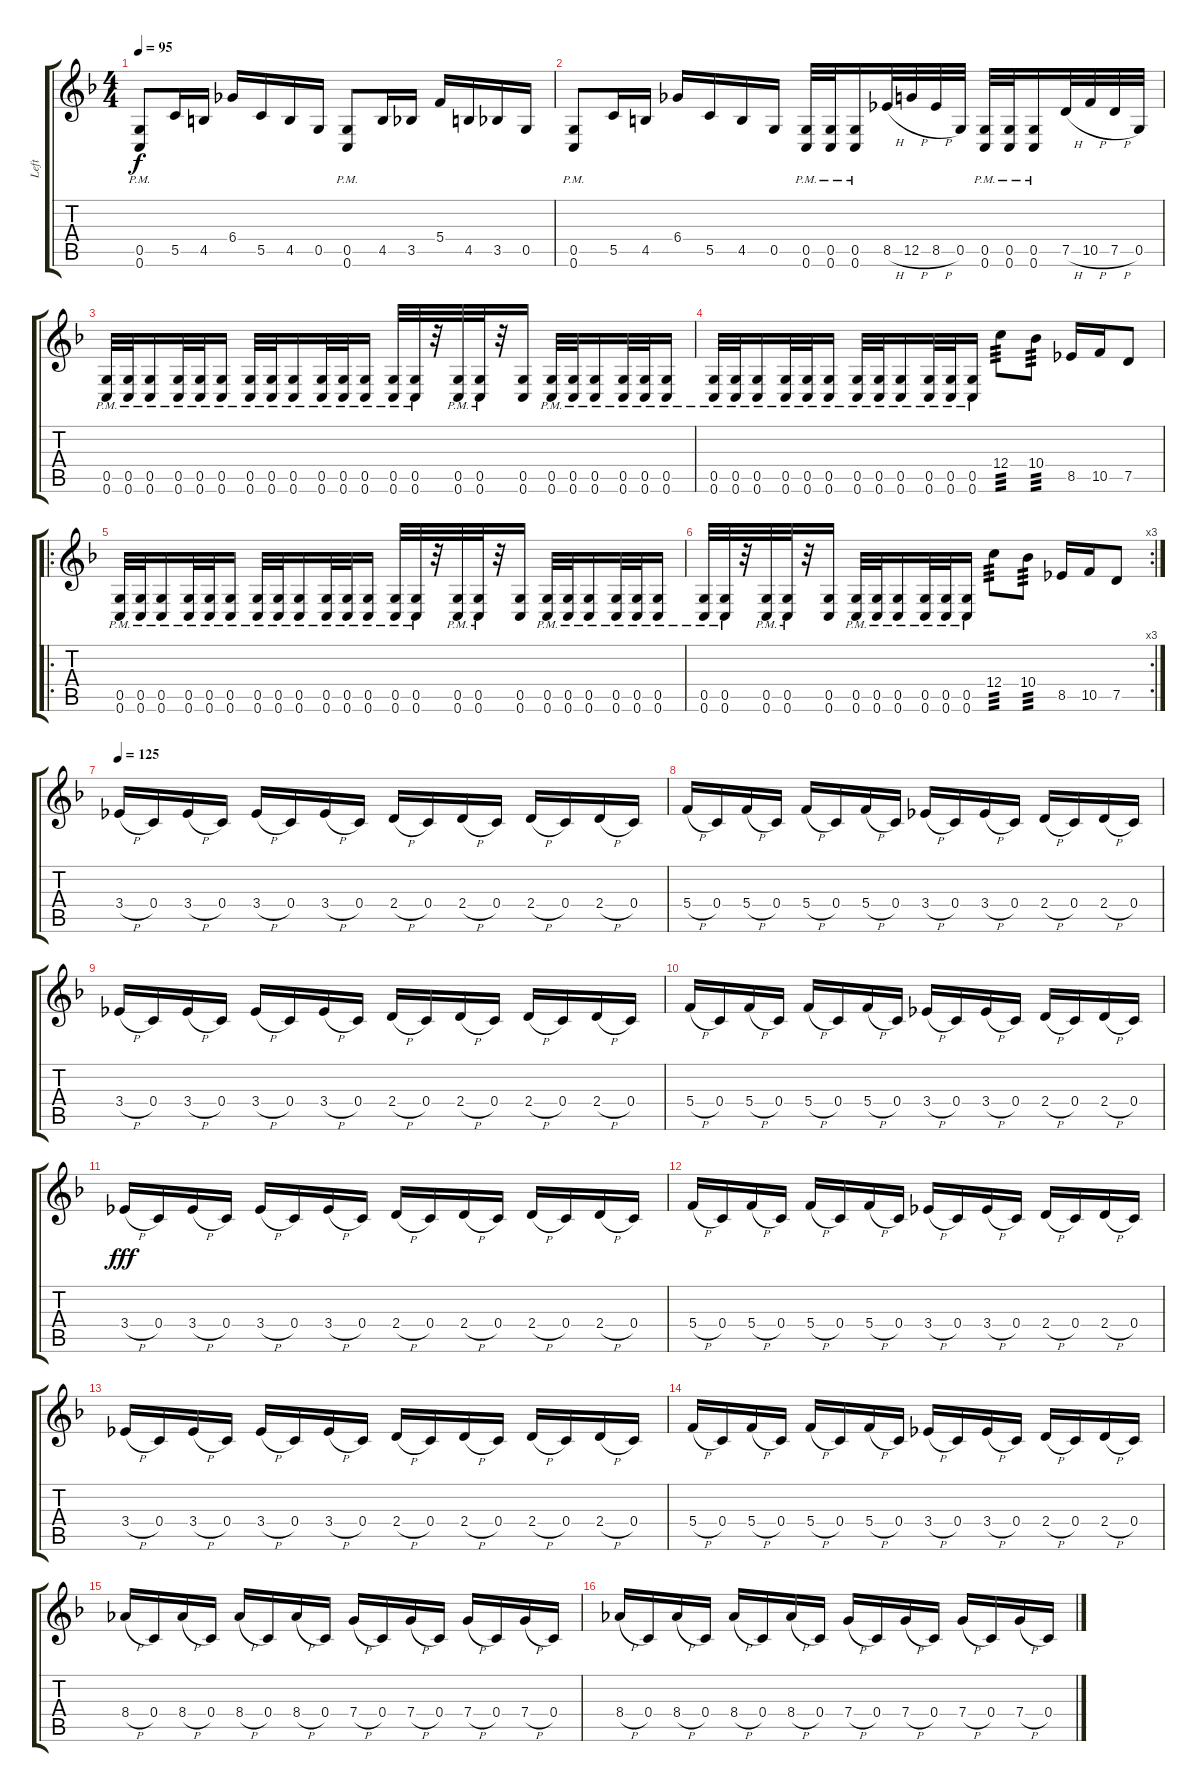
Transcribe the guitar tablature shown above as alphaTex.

\track ("Left" "Left") {instrument distortionguitar}
\staff {score tabs}
\tuning (D4 A3 F3 C3 G2 C2) {hide}
\ts (4 4)
\tempo 95
\clef g2
\ks f
(0.5{pm} 0.6{pm}).8{dy f} 5.5.16 4.5.16 6.4.16 5.5.16 4.5.16 0.5.16 (0.5{pm} 0.6{pm}).8 4.5.16 3.5.16 5.4.16 4.5.16 3.5.16 0.5.16 |
(0.5{pm} 0.6{pm}).8 5.5.16 4.5.16 6.4.16 5.5.16 4.5.16 0.5.16 (0.5{pm} 0.6{pm}).32 (0.5{pm} 0.6{pm}).32 (0.5{pm} 0.6{pm}).16 8.5{h}.32 12.5{h}.32 8.5{h}.32 0.5.32 (0.5{pm} 0.6{pm}).32 (0.5{pm} 0.6{pm}).32 (0.5{pm} 0.6{pm}).16 7.5{h}.32 10.5{h}.32 7.5{h}.32 0.5.32 |
(0.5{pm} 0.6{pm}).32 (0.5{pm} 0.6{pm}).32 (0.5{pm} 0.6{pm}).16 (0.5{pm} 0.6{pm}).32 (0.5{pm} 0.6{pm}).32 (0.5{pm} 0.6{pm}).16 (0.5{pm} 0.6{pm}).32 (0.5{pm} 0.6{pm}).32 (0.5{pm} 0.6{pm}).16 (0.5{pm} 0.6{pm}).32 (0.5{pm} 0.6{pm}).32 (0.5{pm} 0.6{pm}).16 (0.5{pm} 0.6{pm}).32 (0.5{pm} 0.6{pm}).32 r.32 (0.5{pm} 0.6{pm}).32 (0.5{pm} 0.6{pm}).32 r.32 (0.5 0.6).16 (0.5{pm} 0.6{pm}).32 (0.5{pm} 0.6{pm}).32 (0.5{pm} 0.6{pm}).16 (0.5{pm} 0.6{pm}).32 (0.5{pm} 0.6{pm}).32 (0.5{pm} 0.6{pm}).16 |
(0.5{pm} 0.6{pm}).32 (0.5{pm} 0.6{pm}).32 (0.5{pm} 0.6{pm}).16 (0.5{pm} 0.6{pm}).32 (0.5{pm} 0.6{pm}).32 (0.5{pm} 0.6{pm}).16 (0.5{pm} 0.6{pm}).32 (0.5{pm} 0.6{pm}).32 (0.5{pm} 0.6{pm}).16 (0.5{pm} 0.6{pm}).32 (0.5{pm} 0.6{pm}).32 (0.5{pm} 0.6{pm}).16 12.4.8{tp 3} 10.4.8{tp 3} 8.5.16 10.5.16 7.5.8 |
\ro
(0.5{pm} 0.6{pm}).32 (0.5{pm} 0.6{pm}).32 (0.5{pm} 0.6{pm}).16 (0.5{pm} 0.6{pm}).32 (0.5{pm} 0.6{pm}).32 (0.5{pm} 0.6{pm}).16 (0.5{pm} 0.6{pm}).32 (0.5{pm} 0.6{pm}).32 (0.5{pm} 0.6{pm}).16 (0.5{pm} 0.6{pm}).32 (0.5{pm} 0.6{pm}).32 (0.5{pm} 0.6{pm}).16 (0.5{pm} 0.6{pm}).32 (0.5{pm} 0.6{pm}).32 r.32 (0.5{pm} 0.6{pm}).32 (0.5{pm} 0.6{pm}).32 r.32 (0.5 0.6).16 (0.5{pm} 0.6{pm}).32 (0.5{pm} 0.6{pm}).32 (0.5{pm} 0.6{pm}).16 (0.5{pm} 0.6{pm}).32 (0.5{pm} 0.6{pm}).32 (0.5{pm} 0.6{pm}).16 |
\rc 3
(0.5{pm} 0.6{pm}).32 (0.5{pm} 0.6{pm}).32 r.32 (0.5{pm} 0.6{pm}).32 (0.5{pm} 0.6{pm}).32 r.32 (0.5 0.6).16 (0.5{pm} 0.6{pm}).32 (0.5{pm} 0.6{pm}).32 (0.5{pm} 0.6{pm}).16 (0.5{pm} 0.6{pm}).32 (0.5{pm} 0.6{pm}).32 (0.5{pm} 0.6{pm}).16 12.4.8{tp 3} 10.4.8{tp 3} 8.5.16 10.5.16 7.5.8 |
\tempo 125
3.4{h}.16 0.4.16 3.4{h}.16 0.4.16 3.4{h}.16 0.4.16 3.4{h}.16 0.4.16 2.4{h}.16 0.4.16 2.4{h}.16 0.4.16 2.4{h}.16 0.4.16 2.4{h}.16 0.4.16 |
5.4{h}.16 0.4.16 5.4{h}.16 0.4.16 5.4{h}.16 0.4.16 5.4{h}.16 0.4.16 3.4{h}.16 0.4.16 3.4{h}.16 0.4.16 2.4{h}.16 0.4.16 2.4{h}.16 0.4.16 |
3.4{h}.16 0.4.16 3.4{h}.16 0.4.16 3.4{h}.16 0.4.16 3.4{h}.16 0.4.16 2.4{h}.16 0.4.16 2.4{h}.16 0.4.16 2.4{h}.16 0.4.16 2.4{h}.16 0.4.16 |
5.4{h}.16 0.4.16 5.4{h}.16 0.4.16 5.4{h}.16 0.4.16 5.4{h}.16 0.4.16 3.4{h}.16 0.4.16 3.4{h}.16 0.4.16 2.4{h}.16 0.4.16 2.4{h}.16 0.4.16 |
3.4{h}.16{dy fff} 0.4.16 3.4{h}.16 0.4.16 3.4{h}.16 0.4.16 3.4{h}.16 0.4.16 2.4{h}.16 0.4.16 2.4{h}.16 0.4.16 2.4{h}.16 0.4.16 2.4{h}.16 0.4.16 |
5.4{h}.16 0.4.16 5.4{h}.16 0.4.16 5.4{h}.16 0.4.16 5.4{h}.16 0.4.16 3.4{h}.16 0.4.16 3.4{h}.16 0.4.16 2.4{h}.16 0.4.16 2.4{h}.16 0.4.16 |
3.4{h}.16 0.4.16 3.4{h}.16 0.4.16 3.4{h}.16 0.4.16 3.4{h}.16 0.4.16 2.4{h}.16 0.4.16 2.4{h}.16 0.4.16 2.4{h}.16 0.4.16 2.4{h}.16 0.4.16 |
5.4{h}.16 0.4.16 5.4{h}.16 0.4.16 5.4{h}.16 0.4.16 5.4{h}.16 0.4.16 3.4{h}.16 0.4.16 3.4{h}.16 0.4.16 2.4{h}.16 0.4.16 2.4{h}.16 0.4.16 |
8.4{h}.16 0.4.16 8.4{h}.16 0.4.16 8.4{h}.16 0.4.16 8.4{h}.16 0.4.16 7.4{h}.16 0.4.16 7.4{h}.16 0.4.16 7.4{h}.16 0.4.16 7.4{h}.16 0.4.16 |
8.4{h}.16 0.4.16 8.4{h}.16 0.4.16 8.4{h}.16 0.4.16 8.4{h}.16 0.4.16 7.4{h}.16 0.4.16 7.4{h}.16 0.4.16 7.4{h}.16 0.4.16 7.4{h}.16 0.4.16
